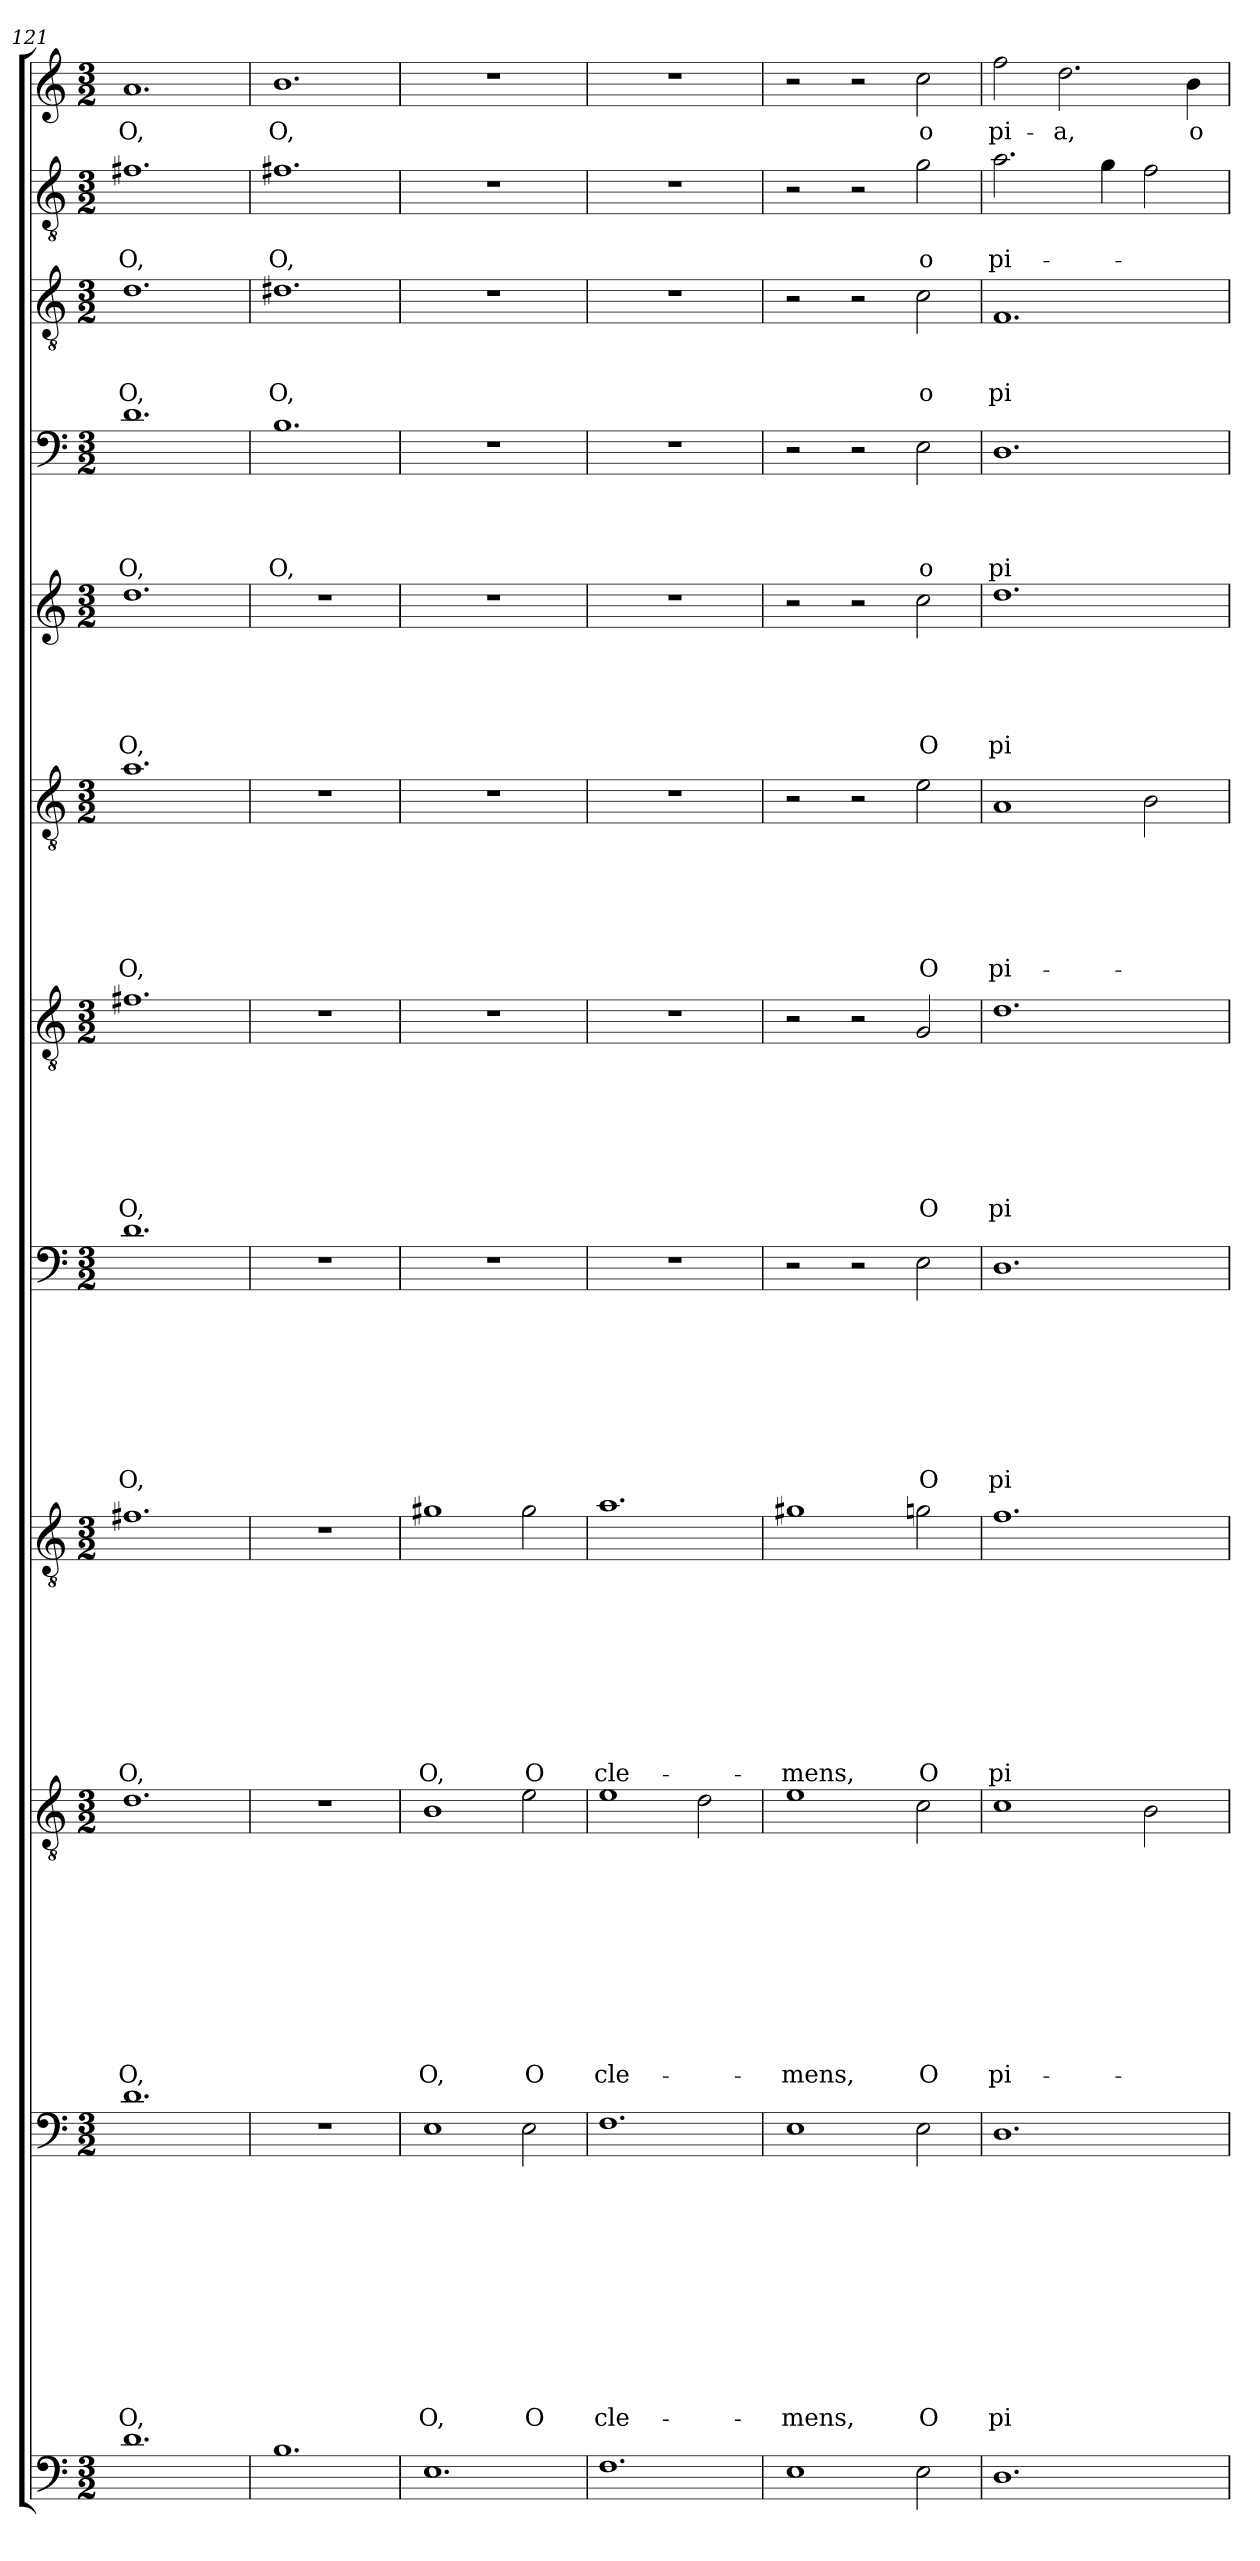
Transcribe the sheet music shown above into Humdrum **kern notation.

**kern	**kern	**text	**text	**text	**text	**text	**text	**text	**text	**text	**text	**text	**kern	**text	**text	**text	**text	**text	**text	**text	**text	**text	**text	**kern	**text	**text	**text	**text	**text	**text	**text	**text	**text	**kern	**text	**text	**text	**text	**text	**text	**text	**text	**kern	**text	**text	**text	**text	**text	**text	**text	**kern	**text	**text	**text	**text	**text	**text	**kern	**text	**text	**text	**text	**text	**kern	**text	**text	**text	**text	**kern	**text	**text	**text	**kern	**text	**text	**kern	**text
*part12	*part11	*part11	*part11	*part11	*part11	*part11	*part11	*part11	*part11	*part11	*part11	*part11	*part10	*part10	*part10	*part10	*part10	*part10	*part10	*part10	*part10	*part10	*part10	*part9	*part9	*part9	*part9	*part9	*part9	*part9	*part9	*part9	*part9	*part8	*part8	*part8	*part8	*part8	*part8	*part8	*part8	*part8	*part7	*part7	*part7	*part7	*part7	*part7	*part7	*part7	*part6	*part6	*part6	*part6	*part6	*part6	*part6	*part5	*part5	*part5	*part5	*part5	*part5	*part4	*part4	*part4	*part4	*part4	*part3	*part3	*part3	*part3	*part2	*part2	*part2	*part1	*part1
*staff12	*staff11	*staff11	*staff11	*staff11	*staff11	*staff11	*staff11	*staff11	*staff11	*staff11	*staff11	*staff11	*staff10	*staff10	*staff10	*staff10	*staff10	*staff10	*staff10	*staff10	*staff10	*staff10	*staff10	*staff9	*staff9	*staff9	*staff9	*staff9	*staff9	*staff9	*staff9	*staff9	*staff9	*staff8	*staff8	*staff8	*staff8	*staff8	*staff8	*staff8	*staff8	*staff8	*staff7	*staff7	*staff7	*staff7	*staff7	*staff7	*staff7	*staff7	*staff6	*staff6	*staff6	*staff6	*staff6	*staff6	*staff6	*staff5	*staff5	*staff5	*staff5	*staff5	*staff5	*staff4	*staff4	*staff4	*staff4	*staff4	*staff3	*staff3	*staff3	*staff3	*staff2	*staff2	*staff2	*staff1	*staff1
*clefF4	*clefF4	*	*	*	*	*	*	*	*	*	*	*	*clefGv2	*	*	*	*	*	*	*	*	*	*	*clefGv2	*	*	*	*	*	*	*	*	*	*clefF4	*	*	*	*	*	*	*	*	*clefGv2	*	*	*	*	*	*	*	*clefGv2	*	*	*	*	*	*	*clefG2	*	*	*	*	*	*clefF4	*	*	*	*	*clefGv2	*	*	*	*clefGv2	*	*	*clefG2	*
*k[]	*k[]	*	*	*	*	*	*	*	*	*	*	*	*k[]	*	*	*	*	*	*	*	*	*	*	*k[]	*	*	*	*	*	*	*	*	*	*k[]	*	*	*	*	*	*	*	*	*k[]	*	*	*	*	*	*	*	*k[]	*	*	*	*	*	*	*k[]	*	*	*	*	*	*k[]	*	*	*	*	*k[]	*	*	*	*k[]	*	*	*k[]	*
*C:	*C:	*	*	*	*	*	*	*	*	*	*	*	*C:	*	*	*	*	*	*	*	*	*	*	*C:	*	*	*	*	*	*	*	*	*	*C:	*	*	*	*	*	*	*	*	*C:	*	*	*	*	*	*	*	*C:	*	*	*	*	*	*	*C:	*	*	*	*	*	*C:	*	*	*	*	*C:	*	*	*	*C:	*	*	*C:	*
*M3/2	*M3/2	*	*	*	*	*	*	*	*	*	*	*	*M3/2	*	*	*	*	*	*	*	*	*	*	*M3/2	*	*	*	*	*	*	*	*	*	*M3/2	*	*	*	*	*	*	*	*	*M3/2	*	*	*	*	*	*	*	*M3/2	*	*	*	*	*	*	*M3/2	*	*	*	*	*	*M3/2	*	*	*	*	*M3/2	*	*	*	*M3/2	*	*	*M3/2	*
=121	=121	=121	=121	=121	=121	=121	=121	=121	=121	=121	=121	=121	=121	=121	=121	=121	=121	=121	=121	=121	=121	=121	=121	=121	=121	=121	=121	=121	=121	=121	=121	=121	=121	=121	=121	=121	=121	=121	=121	=121	=121	=121	=121	=121	=121	=121	=121	=121	=121	=121	=121	=121	=121	=121	=121	=121	=121	=121	=121	=121	=121	=121	=121	=121	=121	=121	=121	=121	=121	=121	=121	=121	=121	=121	=121	=121	=121
1.d	1.d	.	.	.	.	.	.	.	.	.	.	O,	1.d	.	.	.	.	.	.	.	.	.	O,	1.f#X	.	.	.	.	.	.	.	.	O,	1.d	.	.	.	.	.	.	.	O,	1.f#X	.	.	.	.	.	.	O,	1.a	.	.	.	.	.	O,	1.dd	.	.	.	.	O,	1.d	.	.	.	O,	1.d	.	.	O,	1.f#X	.	O,	1.a	O,
=122	=122	=122	=122	=122	=122	=122	=122	=122	=122	=122	=122	=122	=122	=122	=122	=122	=122	=122	=122	=122	=122	=122	=122	=122	=122	=122	=122	=122	=122	=122	=122	=122	=122	=122	=122	=122	=122	=122	=122	=122	=122	=122	=122	=122	=122	=122	=122	=122	=122	=122	=122	=122	=122	=122	=122	=122	=122	=122	=122	=122	=122	=122	=122	=122	=122	=122	=122	=122	=122	=122	=122	=122	=122	=122	=122	=122	=122
1.B	1.r	.	.	.	.	.	.	.	.	.	.	.	1.r	.	.	.	.	.	.	.	.	.	.	1.r	.	.	.	.	.	.	.	.	.	1.r	.	.	.	.	.	.	.	.	1.r	.	.	.	.	.	.	.	1.r	.	.	.	.	.	.	1.r	.	.	.	.	.	1.B	.	.	.	O,	1.d#X	.	.	O,	1.f#X	.	O,	1.b	O,
=123	=123	=123	=123	=123	=123	=123	=123	=123	=123	=123	=123	=123	=123	=123	=123	=123	=123	=123	=123	=123	=123	=123	=123	=123	=123	=123	=123	=123	=123	=123	=123	=123	=123	=123	=123	=123	=123	=123	=123	=123	=123	=123	=123	=123	=123	=123	=123	=123	=123	=123	=123	=123	=123	=123	=123	=123	=123	=123	=123	=123	=123	=123	=123	=123	=123	=123	=123	=123	=123	=123	=123	=123	=123	=123	=123	=123	=123
1.E	1E	.	.	.	.	.	.	.	.	.	.	O,	1B	.	.	.	.	.	.	.	.	.	O,	1g#X	.	.	.	.	.	.	.	.	O,	1.r	.	.	.	.	.	.	.	.	1.r	.	.	.	.	.	.	.	1.r	.	.	.	.	.	.	1.r	.	.	.	.	.	1.r	.	.	.	.	1.r	.	.	.	1.r	.	.	1.r	.
.	2E\	.	.	.	.	.	.	.	.	.	.	O	2e\	.	.	.	.	.	.	.	.	.	O	2g#\	.	.	.	.	.	.	.	.	O	.	.	.	.	.	.	.	.	.	.	.	.	.	.	.	.	.	.	.	.	.	.	.	.	.	.	.	.	.	.	.	.	.	.	.	.	.	.	.	.	.	.	.	.
=124	=124	=124	=124	=124	=124	=124	=124	=124	=124	=124	=124	=124	=124	=124	=124	=124	=124	=124	=124	=124	=124	=124	=124	=124	=124	=124	=124	=124	=124	=124	=124	=124	=124	=124	=124	=124	=124	=124	=124	=124	=124	=124	=124	=124	=124	=124	=124	=124	=124	=124	=124	=124	=124	=124	=124	=124	=124	=124	=124	=124	=124	=124	=124	=124	=124	=124	=124	=124	=124	=124	=124	=124	=124	=124	=124	=124	=124
1.F	1.F	.	.	.	.	.	.	.	.	.	.	cle-	1e	.	.	.	.	.	.	.	.	.	cle-	1.a	.	.	.	.	.	.	.	.	cle-	1.r	.	.	.	.	.	.	.	.	1.r	.	.	.	.	.	.	.	1.r	.	.	.	.	.	.	1.r	.	.	.	.	.	1.r	.	.	.	.	1.r	.	.	.	1.r	.	.	1.r	.
.	.	.	.	.	.	.	.	.	.	.	.	.	2d\	.	.	.	.	.	.	.	.	.	.	.	.	.	.	.	.	.	.	.	.	.	.	.	.	.	.	.	.	.	.	.	.	.	.	.	.	.	.	.	.	.	.	.	.	.	.	.	.	.	.	.	.	.	.	.	.	.	.	.	.	.	.	.	.
=125	=125	=125	=125	=125	=125	=125	=125	=125	=125	=125	=125	=125	=125	=125	=125	=125	=125	=125	=125	=125	=125	=125	=125	=125	=125	=125	=125	=125	=125	=125	=125	=125	=125	=125	=125	=125	=125	=125	=125	=125	=125	=125	=125	=125	=125	=125	=125	=125	=125	=125	=125	=125	=125	=125	=125	=125	=125	=125	=125	=125	=125	=125	=125	=125	=125	=125	=125	=125	=125	=125	=125	=125	=125	=125	=125	=125	=125
1E	1E	.	.	.	.	.	.	.	.	.	.	-mens,	1e	.	.	.	.	.	.	.	.	.	-mens,	1g#X	.	.	.	.	.	.	.	.	-mens,	2r	.	.	.	.	.	.	.	.	2r	.	.	.	.	.	.	.	2r	.	.	.	.	.	.	2r	.	.	.	.	.	2r	.	.	.	.	2r	.	.	.	2r	.	.	2r	.
.	.	.	.	.	.	.	.	.	.	.	.	.	.	.	.	.	.	.	.	.	.	.	.	.	.	.	.	.	.	.	.	.	.	2r	.	.	.	.	.	.	.	.	2r	.	.	.	.	.	.	.	2r	.	.	.	.	.	.	2r	.	.	.	.	.	2r	.	.	.	.	2r	.	.	.	2r	.	.	2r	.
2E\	2E\	.	.	.	.	.	.	.	.	.	.	O	2c\	.	.	.	.	.	.	.	.	.	O	2gn\	.	.	.	.	.	.	.	.	O	2E\	.	.	.	.	.	.	.	O	2G/	.	.	.	.	.	.	O	2e\	.	.	.	.	.	O	2cc\	.	.	.	.	O	2E\	.	.	.	o	2c\	.	.	o	2g\	.	o	2cc\	o
!!LO:PB:g=z
=126	=126	=126	=126	=126	=126	=126	=126	=126	=126	=126	=126	=126	=126	=126	=126	=126	=126	=126	=126	=126	=126	=126	=126	=126	=126	=126	=126	=126	=126	=126	=126	=126	=126	=126	=126	=126	=126	=126	=126	=126	=126	=126	=126	=126	=126	=126	=126	=126	=126	=126	=126	=126	=126	=126	=126	=126	=126	=126	=126	=126	=126	=126	=126	=126	=126	=126	=126	=126	=126	=126	=126	=126	=126	=126	=126	=126	=126
1.D	1.D	.	.	.	.	.	.	.	.	.	.	pi-	1c	.	.	.	.	.	.	.	.	.	pi-	1.f	.	.	.	.	.	.	.	.	pi-	1.D	.	.	.	.	.	.	.	pi-	1.d	.	.	.	.	.	.	pi-	1A	.	.	.	.	.	pi-	1.dd	.	.	.	.	pi-	1.D	.	.	.	pi-	1.F	.	.	pi-	2.a\	.	pi-	2ff\	pi-
.	.	.	.	.	.	.	.	.	.	.	.	.	.	.	.	.	.	.	.	.	.	.	.	.	.	.	.	.	.	.	.	.	.	.	.	.	.	.	.	.	.	.	.	.	.	.	.	.	.	.	.	.	.	.	.	.	.	.	.	.	.	.	.	.	.	.	.	.	.	.	.	.	.	.	.	2.dd\	-a,
.	.	.	.	.	.	.	.	.	.	.	.	.	.	.	.	.	.	.	.	.	.	.	.	.	.	.	.	.	.	.	.	.	.	.	.	.	.	.	.	.	.	.	.	.	.	.	.	.	.	.	.	.	.	.	.	.	.	.	.	.	.	.	.	.	.	.	.	.	.	.	.	.	4g\	.	.	.	.
.	.	.	.	.	.	.	.	.	.	.	.	.	2B\	.	.	.	.	.	.	.	.	.	.	.	.	.	.	.	.	.	.	.	.	.	.	.	.	.	.	.	.	.	.	.	.	.	.	.	.	.	2B\	.	.	.	.	.	.	.	.	.	.	.	.	.	.	.	.	.	.	.	.	.	2f\	.	.	.	.
.	.	.	.	.	.	.	.	.	.	.	.	.	.	.	.	.	.	.	.	.	.	.	.	.	.	.	.	.	.	.	.	.	.	.	.	.	.	.	.	.	.	.	.	.	.	.	.	.	.	.	.	.	.	.	.	.	.	.	.	.	.	.	.	.	.	.	.	.	.	.	.	.	.	.	.	4b\	o
=	=	=	=	=	=	=	=	=	=	=	=	=	=	=	=	=	=	=	=	=	=	=	=	=	=	=	=	=	=	=	=	=	=	=	=	=	=	=	=	=	=	=	=	=	=	=	=	=	=	=	=	=	=	=	=	=	=	=	=	=	=	=	=	=	=	=	=	=	=	=	=	=	=	=	=	=	=
*-	*-	*-	*-	*-	*-	*-	*-	*-	*-	*-	*-	*-	*-	*-	*-	*-	*-	*-	*-	*-	*-	*-	*-	*-	*-	*-	*-	*-	*-	*-	*-	*-	*-	*-	*-	*-	*-	*-	*-	*-	*-	*-	*-	*-	*-	*-	*-	*-	*-	*-	*-	*-	*-	*-	*-	*-	*-	*-	*-	*-	*-	*-	*-	*-	*-	*-	*-	*-	*-	*-	*-	*-	*-	*-	*-	*-	*-
